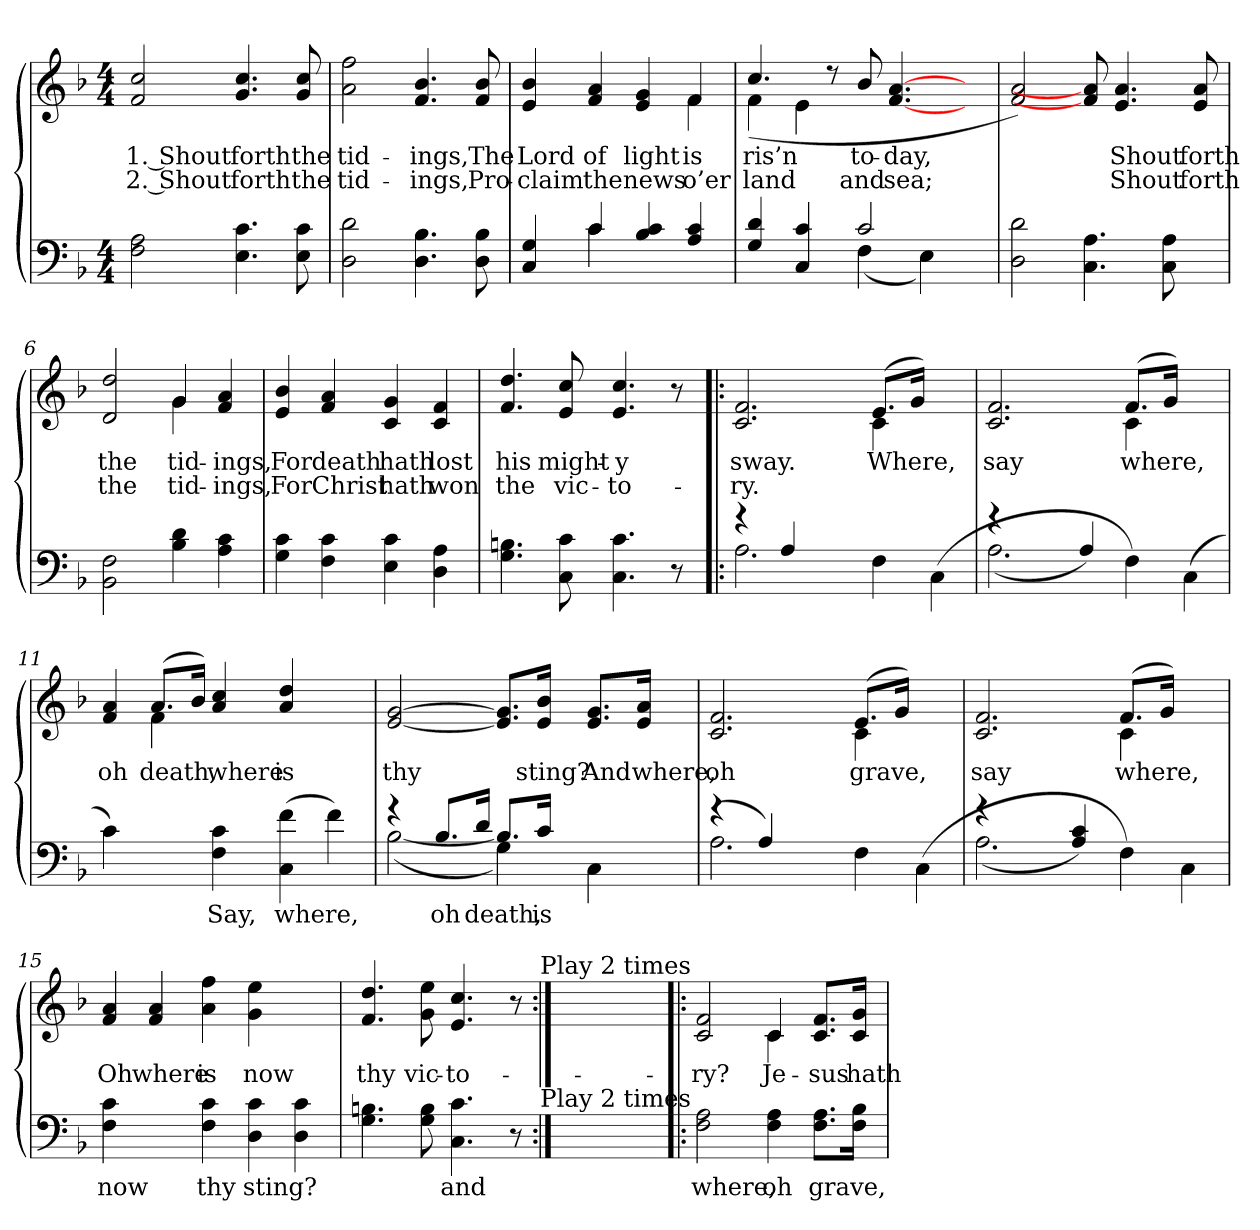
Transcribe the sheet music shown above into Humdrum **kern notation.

**kern	**text	**kern	**text	**text
*part2	*part2	*part1	*part1	*part1
*staff2	*staff2	*staff1	*staff1	*staff1
*clefF4	*	*clefG2	*	*
*k[b-]	*	*k[b-]	*	*
*F:	*	*F:	*	*
*M4/4	*	*M4/4	*	*
*MM115	*	*MM115	*	*
=1	=1	=1	=1	=1
!	!LO:LY:b	!	!LO:LY:b	!LO:LY:b
2F\ 2A\	.	2f/ 2cc/	1. Shout	2. Shout
!	!LO:LY:b	!	!LO:LY:b	!LO:LY:b
4.E\ 4.c\	.	4.g/ 4.cc/	forth	forth
!	!LO:LY:b	!	!LO:LY:b	!LO:LY:b
8E\ 8c\	.	8g/ 8cc/	the	the
=2	=2	=2	=2	=2
!	!LO:LY:b	!	!LO:LY:b	!LO:LY:b
2D\ 2d\	.	2a\ 2ff\	tid-	tid-
!	!LO:LY:b	!	!LO:LY:b	!LO:LY:b
4.D\ 4.B-\	.	4.f/ 4.b-/	-ings,	-ings,
!	!LO:LY:b	!	!LO:LY:b	!LO:LY:b
8D\ 8B-\	.	8f/ 8b-/	The	Pro-
=3	=3	=3	=3	=3
!	!LO:LY:b	!	!LO:LY:b	!LO:LY:b
*^	*	*^	*	*
4C/ 4G/	4ryy	.	4e/ 4b-/	2.ryy	Lord	-claim
!	!	!LO:LY:b	!	!	!LO:LY:b	!LO:LY:b
4c/	4c\	.	4f/ 4a/	.	of	the
!	!	!LO:LY:b	!	!	!LO:LY:b	!LO:LY:b
4B-/ 4c/	2ryy	.	4e/ 4g/	.	light	news
!	!	!LO:LY:b	!	!	!LO:LY:b	!LO:LY:b
4A/ 4c/	.	.	4f/	4f\	is	o’er
=4	=4	=4	=4	=4	=4	=4
!	!	!LO:LY:b	!	!	!LO:LY:b	!LO:LY:b
4G/ 4d/	2ryy	.	4.cc/	(<4f\	ris’n	land
!	!	!LO:LY:b	!	!	!	!
4C/ 4c/	.	.	.	4e\	.	.
.	.	.	8r	.	.	.
!	!	!LO:LY:b	!	!	!LO:LY:b	!LO:LY:b
2c/	(<4F\	.	8b-/	8ryy	to-	and
!	!	!	!	!	!LO:LY:b	!LO:LY:b
.	.	.	[4.f/ [4.a/	2ryy	-day,	sea;
.	4E\)	.	.	.	.	.
8ryy	8ryy	.	8ryy	.	.	.
*	*	*	*v	*v	*	*
=5	=5	=5	=5	=5	=5
!	!	!LO:LY:b	!	!	!
*v	*v	*	*	*	*
2D\ 2d\	.	2f/ 2a/)	.	.
!	!LO:LY:b	!	!	!
4.C\ 4.A\	.	8f/] 8a/]	.	.
!	!	!	!LO:LY:b	!LO:LY:b
.	.	4.e/ 4.a/	Shout	Shout
!	!LO:LY:b	!	!	!
8C\ 8A\	.	.	.	.
!	!	!	!LO:LY:b	!LO:LY:b
8ryy	.	8e/ 8a/	forth	forth
!!LO:LB:g=z
=6	=6	=6	=6	=6
!	!LO:LY:b	!	!LO:LY:b	!LO:LY:b
*	*	*^	*	*
2BB-\ 2F\	.	2d/ 2dd/	2ryy	the	the
!	!LO:LY:b	!	!	!LO:LY:b	!LO:LY:b
4B-\ 4d\	.	4g/	4g\	tid-	tid-
!	!LO:LY:b	!	!	!LO:LY:b	!LO:LY:b
4A\ 4c\	.	4f/ 4a/	4ryy	-ings,	-ings,
=7	=7	=7	=7	=7	=7
!	!LO:LY:b	!	!	!LO:LY:b	!LO:LY:b
*	*	*v	*v	*	*
4G\ 4c\	.	4e/ 4b-/	For	For
!	!LO:LY:b	!	!LO:LY:b	!LO:LY:b
4F\ 4c\	.	4f/ 4a/	death	Christ
!	!LO:LY:b	!	!LO:LY:b	!LO:LY:b
4E\ 4c\	.	4c/ 4g/	hath	hath
!	!LO:LY:b	!	!LO:LY:b	!LO:LY:b
4D\ 4A\	.	4c/ 4f/	lost	won
=8	=8	=8	=8	=8
!	!LO:LY:b	!	!LO:LY:b	!LO:LY:b
4.G\ 4.Bn\	.	4.f/ 4.dd/	his	the
!	!LO:LY:b	!	!LO:LY:b	!LO:LY:b
8C\ 8c\	.	8e/ 8cc/	might-	vic-
!	!LO:LY:b	!	!LO:LY:b	!LO:LY:b
4.C\ 4.c\	.	4.e/ 4.cc/	-y	-to-
8r	.	8r	.	.
=9!|:	=9!|:	=9!|:	=9!|:	=9!|:
*^	*	*	*	*
!	!	!	!LO:TX:a:t=Semi Chorus	!	!
!	!	!	!	!LO:LY:b	!LO:LY:b
*	*	*	*^	*	*
4r	2.A\	.	2.c/ 2.f/	2.ryy	sway.	-ry.
!	!	!LO:LY:b	!	!	!	!
4A/	.	.	.	.	.	.
2ryy	.	.	.	.	.	.
!	!	!	!	!	!LO:LY:b	!
.	4F\	.	(>8.e/L	4c\	Where,	.
.	.	.	16g/Jk)	.	.	.
4ryy	(<4C\	.	4ryy	4ryy	.	.
=10	=10	=10	=10	=10	=10	=10
!	!	!	!	!	!LO:LY:b	!
4r	(<2.A\	.	2.c/ 2.f/	2.ryy	say	.
4ryy	.	.	.	.	.	.
4A/)	.	.	.	.	.	.
!	!	!	!	!	!LO:LY:b	!
2ryy	4F\)	.	(>8.f/L	4c\	where,	.
.	.	.	16g/Jk)	.	.	.
.	(<4C\	.	4ryy	4ryy	.	.
!!LO:LB:g=z	!!
=11	=11	=11	=11	=11	=11	=11
!	!	!	!	!	!LO:LY:b	!
*v	*v	*	*	*	*	*
4c\)	.	4f/ 4a/	4ryy	oh	.
!	!	!	!	!LO:LY:b	!
4ryy	.	(>8.a/L	4f\	death,	.
.	.	16b-/Jk)	.	.	.
!	!LO:LY:b	!	!	!LO:LY:b	!
4F\ 4c\	Say,	4a/ 4cc/	4ryy	where	.
!	!LO:LY:b	!	!	!LO:LY:b	!
(>4C\ 4f\	where,	4a/ 4dd/	2ryy	is	.
4f\)	.	4ryy	.	.	.
*	*	*v	*v	*	*
=12	=12	=12	=12	=12
*^	*	*	*	*
!	!	!	!	!LO:LY:b	!
4r	(<[2B-\	.	[2e/ [2g/	thy	.
!	!	!LO:LY:b	!	!	!
8.B-/L	.	oh	.	.	.
!	!	!LO:LY:b	!	!	!
16d/Jk	.	death,	.	.	.
!	!	!LO:LY:b	!	!	!
8.B-/L]	4G\)	.	8.e/] 8.g/]L	.	.
!	!	!LO:LY:b	!	!LO:LY:b	!
16c/Jk	.	is	16e/ 16b-/Jk	sting?	.
!	!	!	!	!LO:LY:b	!
4ryy	4C\	.	8.e/ 8.g/L	And	.
!	!	!	!	!LO:LY:b	!
.	.	.	16e/ 16a/Jk	where,	.
=13	=13	=13	=13	=13	=13
!	!	!	!	!LO:LY:b	!
*	*	*	*^	*	*
(<4r	2.A\	.	2.c/ 2.f/	2.ryy	oh	.
4A/)	.	.	.	.	.	.
2ryy	.	.	.	.	.	.
!	!	!	!	!	!LO:LY:b	!
.	4F\	.	(>8.e/L	4c\	grave,	.
.	.	.	16g/Jk)	.	.	.
4ryy	(<4C\	.	4ryy	4ryy	.	.
=14	=14	=14	=14	=14	=14	=14
!	!	!	!	!	!LO:LY:b	!
4r	(<2.A\	.	2.c/ 2.f/	2.ryy	say	.
4ryy	.	.	.	.	.	.
4A/ 4c/)	.	.	.	.	.	.
!	!	!	!	!	!LO:LY:b	!
2ryy	4F\)	.	(>8.f/L	4c\	where,	.
.	.	.	16g/Jk)	.	.	.
.	4C\	.	4ryy	4ryy	.	.
!!LO:LB:g=z
=15	=15	=15	=15	=15	=15	=15
!	!	!LO:LY:b	!	!	!LO:LY:b	!
*v	*v	*	*	*	*	*
*	*	*v	*v	*	*
4F\ 4c\	now	4f/ 4a/	Oh	.
!	!	!	!LO:LY:b	!
4ryy	.	4f/ 4a/	where	.
!	!LO:LY:b	!	!LO:LY:b	!
4F\ 4c\	thy	4a\ 4ff\	is	.
!	!LO:LY:b	!	!LO:LY:b	!
4D\ 4c\	sting?	4g\ 4ee\	now	.
!	!LO:LY:b	!	!	!
4D\ 4c\	.	4ryy	.	.
=16	=16	=16	=16	=16
!	!LO:LY:b	!	!LO:LY:b	!
4.G\ 4.Bn\	.	4.f/ 4.dd/	thy	.
!	!LO:LY:b	!	!LO:LY:b	!
8G\ 8B\	.	8g\ 8ee\	vic-	.
!	!LO:LY:b	!	!LO:LY:b	!
4.C\ 4.c\	and	4.e/ 4.cc/	-to-	.
8r	.	8r	.	.
!	!	!LO:TX:a:t=Play 2 times	!	!
!LO:TX:a:t=Play 2 times	!	!	!	!
=17:|!	=17:|!	=17:|!	=17:|!	=17:|!
1ryy	.	1ryy	.	.
=18!|:	=18!|:	=18!|:	=18!|:	=18!|:
!	!LO:LY:b	!	!LO:LY:b	!
*	*	*^	*	*
2F\ 2A\	where,	2c/ 2f/	2ryy	-ry?	.
!	!LO:LY:b	!	!	!LO:LY:b	!
4F\ 4A\	oh	4c/	4c\	Je-	.
!	!LO:LY:b	!	!	!LO:LY:b	!
8.F\ 8.A\L	grave,	8.c/ 8.f/L	4ryy	-sus	.
!	!LO:LY:b	!	!	!LO:LY:b	!
16F\ 16B-\Jk	.	16c/ 16g/Jk	.	hath	.
*	*	*v	*v	*	*
=	=	=	=	=
*-	*-	*-	*-	*-
